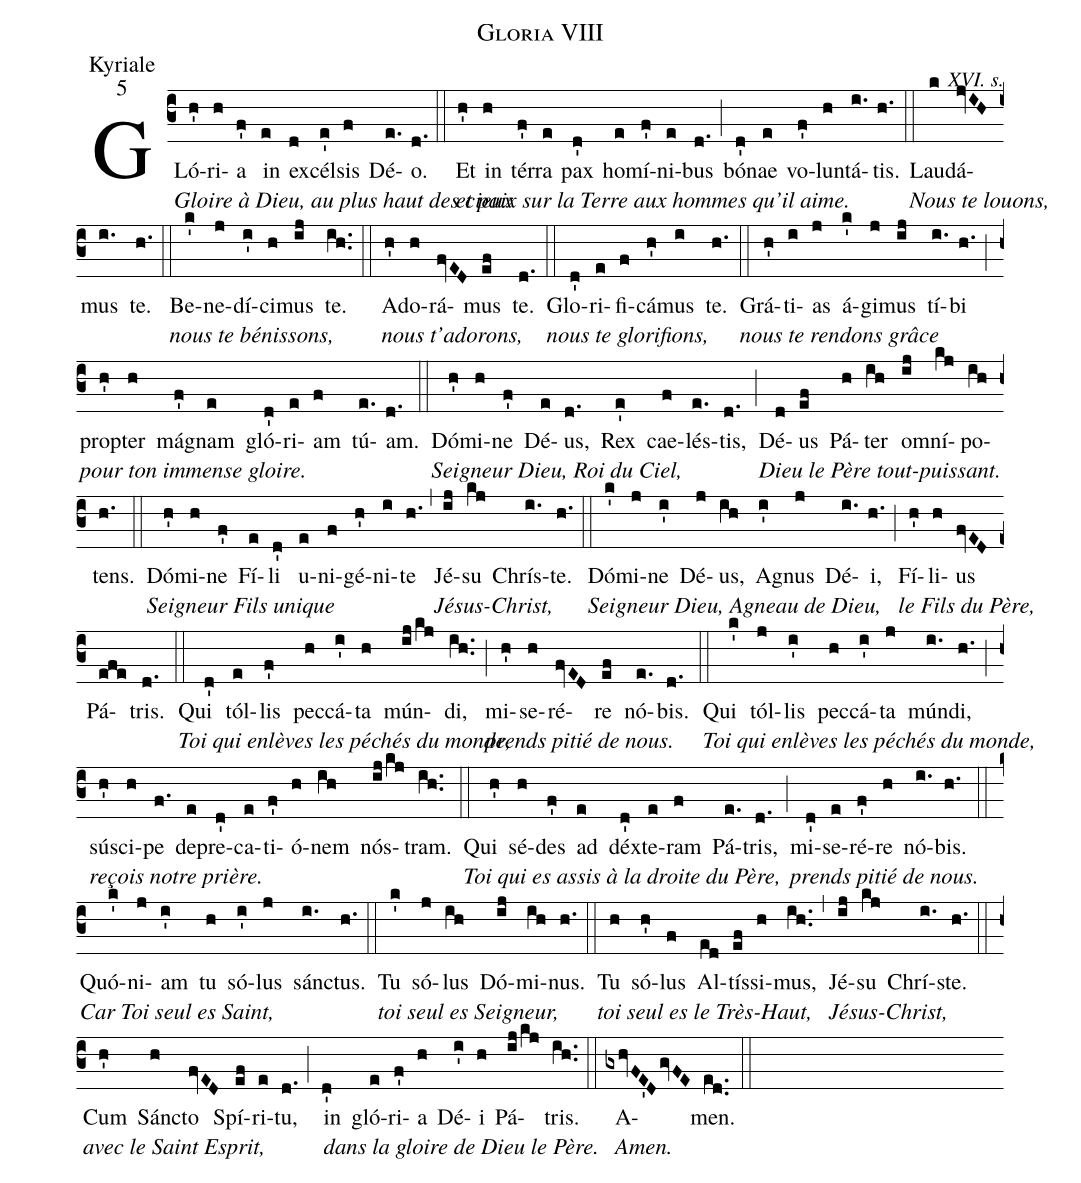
name:Gloria VIII;
office-part:Kyriale;
mode:5;
commentary:XVI. s.;
%%
(c3) GLó[Gloire à Dieu, au plus haut des cieux](h')ri(h)a(f') in(e) ex(d)cél(e')sis(f) Dé(e.)o.(d.) (::)
Et[et paix sur la Terre aux hommes qu'il aime.](h') in(h) tér(f')ra(e) pax(d') ho(e)mí(f')ni(e)bus(d.) (;) bó(d')nae(e) vo(f')lun(h)tá(i.)tis.(h.) (::)
Lau[Nous te louons,](k)dá(jvIH)mus(i.) te.(h.) (::)
Be[nous te bénissons,](k')ne(j)dí(i')ci(h)mus(ij) te.(ih..) (::)
A[nous t'adorons,](h')do(h)rá(fvED)mus(ef) te.(d.) (::)
Glo[nous te glorifions,](d')ri(e)fi(f)cá(h')mus(i) te.(h.) (::)
Grá[nous te rendons grâce](h')ti(i)as(j) á(k')gi(j)mus(ij) tí(i.)bi(h.) (;)
prop[pour ton immense gloire.](h')ter(h) má(f')gnam(e) gló(d')ri(e)am(f) tú(e.)am.(d.) (::)
Dó[Seigneur Dieu, Roi du Ciel,](h')mi(h)ne(f') Dé(e)us,(d.) Rex(e') cae(f)lés(e.)tis,(d.) (;)
Dé[Dieu le Père tout-puissant.](d)us(ef) Pá(h)ter(ih) om(ij)ní(kj)po(ih)tens.(h.) (::)
Dó[Seigneur Fils unique](h')mi(h)ne(f') Fí(e)li(d') u(e)ni(f)gé(h')ni(i)te(h.) (,)
Jé[Jésus-Christ,](ij)su(kj) Chrís(i.)te.(h.) (::)
Dó[Seigneur Dieu, Agneau de Dieu,](k')mi(j)ne(i') Dé(j)us,(ih) A(i')gnus(j) Dé(i.)i,(h.) (;)
Fí[le Fils du Père,](h')li(h)us(fvED) Pá(efe)tris.(d.) (::)
Qui[Toi qui enlèves les péchés du monde,](d') tól(e)lis(f') pec(h)cá(i')ta(h) mún(ij/kj)di,(ih..) (;)
mi[prends pitié de nous.](h')se(h)ré(fvED)re(ef) nó(e.)bis.(d.) (::)
Qui[Toi qui enlèves les péchés du monde,](k') tól(j)lis(i') pec(h)cá(i')ta(j) mún(i.)di,(h.) (;)
sú[reçois notre prière.](h')sci(h)pe(f.) de(e)pre(d')ca(e)ti(f')ó(h)nem(ih) nós(ij/kj)tram.(ih..) (::)
Qui[Toi qui es assis à la droite du Père,](h') sé(h)des(f') ad(e) déx(d')te(e)ram(f) Pá(e.)tris,(d.) (;)
mi[prends pitié de nous.](d')se(e)ré(f')re(h) nó(i.)bis.(h.) (::)
Quó[Car Toi seul es Saint,](k')ni(j)am(i') tu(h) só(i')lus(j) sán(i.)ctus.(h.) (::)
Tu[toi seul es Seigneur,](k') só(j)lus(ih) Dó(ij)mi(ih)nus.(h.) (::)
Tu[toi seul es le Très-Haut,](h) só(h')lus(f) Al(ed)tís(ef)si(h)mus,(ih..) (,)
Jé[Jésus-Christ,](ij)su(kj) Chrí(i.)ste.(h.) (::)
Cum[avec le Saint Esprit,](h') Sán(h)cto(fvED) Spí(ef)ri(e)tu,(d.) (;)
in[dans la gloire de Dieu le Père.](d') gló(e)ri(f')a(h) Dé(i')i(h) Pá(ij/kj)tris.(ih..) (::)
A[Amen.](gxhvFE'DgvFE)men.(ed..) (::)
